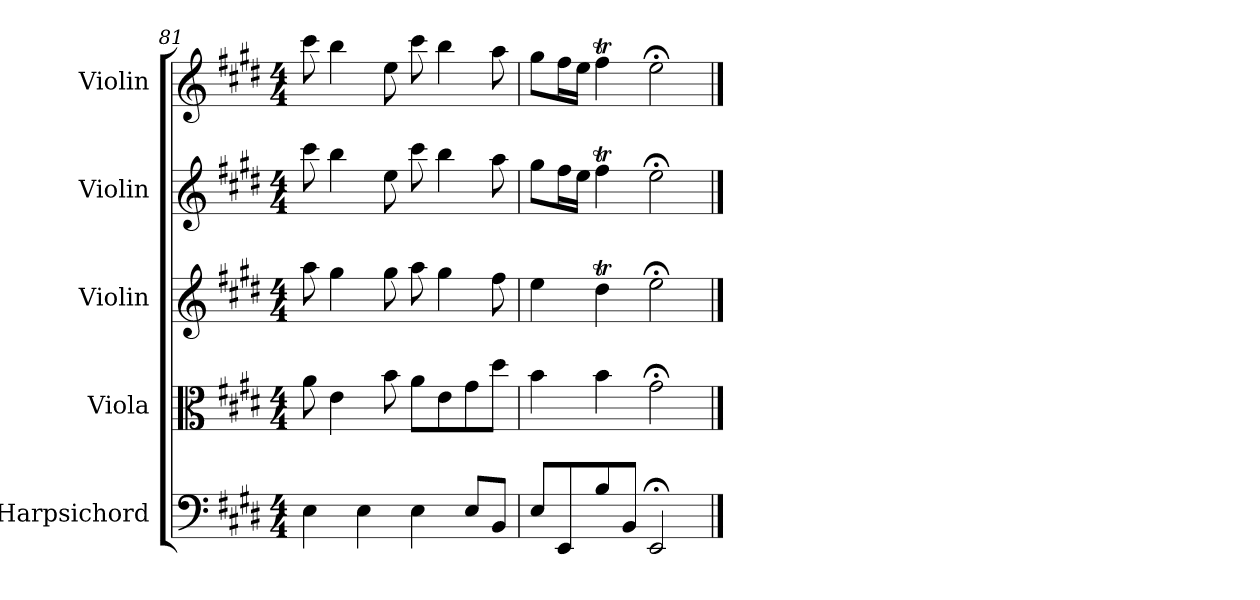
**kern	**kern	**kern	**kern	**kern
*part5	*part4	*part3	*part2	*part1
*staff5	*staff4	*staff3	*staff2	*staff1
*I"Harpsichord	*I"Viola	*I"Violin	*I"Violin	*I"Violin
*I'Hpschd	*I'Vla	*I'Vln	*I'Vln	*I'Vln
*clefF4	*clefC3	*clefG2	*clefG2	*clefG2
*k[f#c#g#d#]	*k[f#c#g#d#]	*k[f#c#g#d#]	*k[f#c#g#d#]	*k[f#c#g#d#]
*E:	*E:	*E:	*E:	*E:
*M4/4	*M4/4	*M4/4	*M4/4	*M4/4
=81	=81	=81	=81	=81
4E\	8a\	8aa\	8ccc#\	8ccc#\
.	4e\	4gg#\	4bb\	4bb\
4E\	.	.	.	.
.	8b\	8gg#\	8ee\	8ee\
4E\	8a\L	8aa\	8ccc#\	8ccc#\
.	8e\	4gg#\	4bb\	4bb\
8E/L	8g#\	.	.	.
8BB/J	8dd#\J	8ff#\	8aa\	8aa\
=82	=82	=82	=82	=82
8E/L	4b\	4ee\	8gg#\L	8gg#\L
8EE/	.	.	16ff#\L	16ff#\L
.	.	.	16ee\JJ	16ee\JJ
8B/	4b\	4dd#t\	4ff#T\	4ff#T\
8BB/J	.	.	.	.
2EE;</	2g#;<\	2ee;<\	2ee;<\	2ee;<\
==	==	==	==	==
*-	*-	*-	*-	*-
